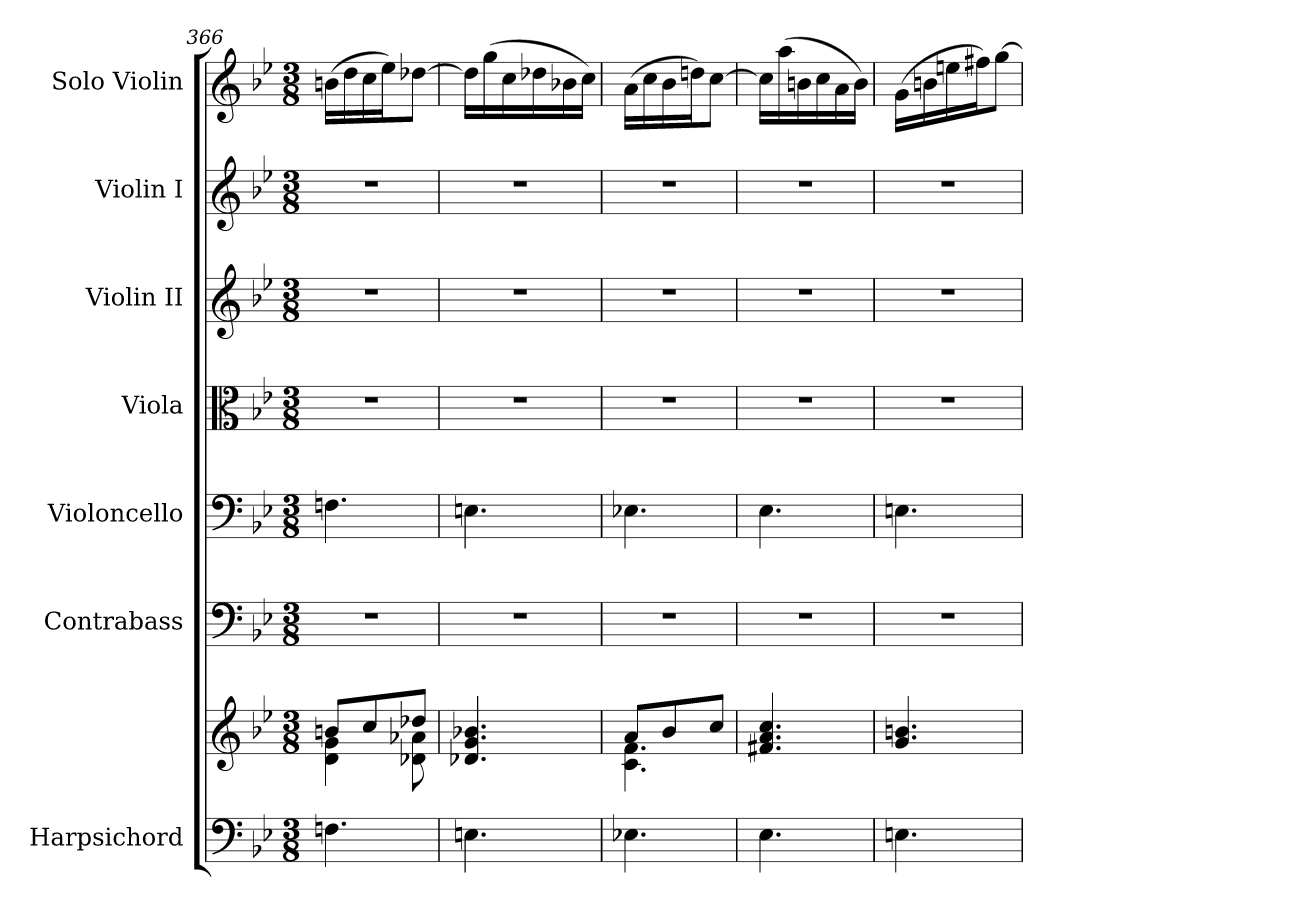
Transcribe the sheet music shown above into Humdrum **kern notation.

**kern	**kern	**kern	**kern	**kern	**kern	**kern	**kern
*part7	*part7	*part6	*part5	*part4	*part3	*part2	*part1
*staff8	*staff7	*staff6	*staff5	*staff4	*staff3	*staff2	*staff1
*I"Harpsichord	*	*I"Contrabass	*I"Violoncello	*I"Viola	*I"Violin II	*I"Violin I	*I"Solo Violin
*I'Hch.	*	*I'Cb.	*I'Vc.	*I'Vla.	*I'Vln. II	*I'Vln. I	*I'Vln.
*clefF4	*clefG2	*clefF4	*clefF4	*clefC3	*clefG2	*clefG2	*clefG2
*	*	*ITrd7c12	*	*	*	*	*
*k[b-e-]	*k[b-e-]	*k[b-e-]	*k[b-e-]	*k[b-e-]	*k[b-e-]	*k[b-e-]	*k[b-e-]
*M3/8	*M3/8	*M3/8	*M3/8	*M3/8	*M3/8	*M3/8	*M3/8
=366	=366	=366	=366	=366	=366	=366	=366
*	*^	*	*	*	*	*	*
4.Fn\	8bn/L	4d\ 4g\	4.r	4.Fn\	4.r	4.r	4.r	(>16bn\LL
.	.	.	.	.	.	.	.	16dd\
.	8cc/	.	.	.	.	.	.	16cc\
.	.	.	.	.	.	.	.	16ee-\J)
.	8dd-X/J	8d-X\ 8a-X\	.	.	.	.	.	[8dd-X\J
*	*v	*v	*	*	*	*	*	*
=367	=367	=367	=367	=367	=367	=367	=367
4.En\	4.d-X/ 4.g/ 4.b-X/	4.r	4.En\	4.r	4.r	4.r	16dd-\LL]
.	.	.	.	.	.	.	(>16gg\
.	.	.	.	.	.	.	16cc\
.	.	.	.	.	.	.	16dd-X\
.	.	.	.	.	.	.	16b-X\
.	.	.	.	.	.	.	16cc\JJ)
=368	=368	=368	=368	=368	=368	=368	=368
*	*^	*	*	*	*	*	*
4.E-X\	8a/L	4.c\ 4.f\	4.r	4.E-X\	4.r	4.r	4.r	(>16a\LL
.	.	.	.	.	.	.	.	16cc\
.	8b-/	.	.	.	.	.	.	16b-\
.	.	.	.	.	.	.	.	16ddn\J)
.	8cc/J	.	.	.	.	.	.	[8cc\J
*	*v	*v	*	*	*	*	*	*
=369	=369	=369	=369	=369	=369	=369	=369
4.E-\	4.f#X/ 4.a/ 4.cc/	4.r	4.E-\	4.r	4.r	4.r	16cc\LL]
.	.	.	.	.	.	.	(>16aa\
.	.	.	.	.	.	.	16bn\
.	.	.	.	.	.	.	16cc\
.	.	.	.	.	.	.	16a\
.	.	.	.	.	.	.	16b\JJ)
!!LO:PB:g=z
=370	=370	=370	=370	=370	=370	=370	=370
4.En\	4.g/ 4.bn/	4.r	4.En\	4.r	4.r	4.r	(>16g\LL
.	.	.	.	.	.	.	16bn\
.	.	.	.	.	.	.	16een\
.	.	.	.	.	.	.	16ff#X\J)
.	.	.	.	.	.	.	[8gg\J
=	=	=	=	=	=	=	=
*-	*-	*-	*-	*-	*-	*-	*-
